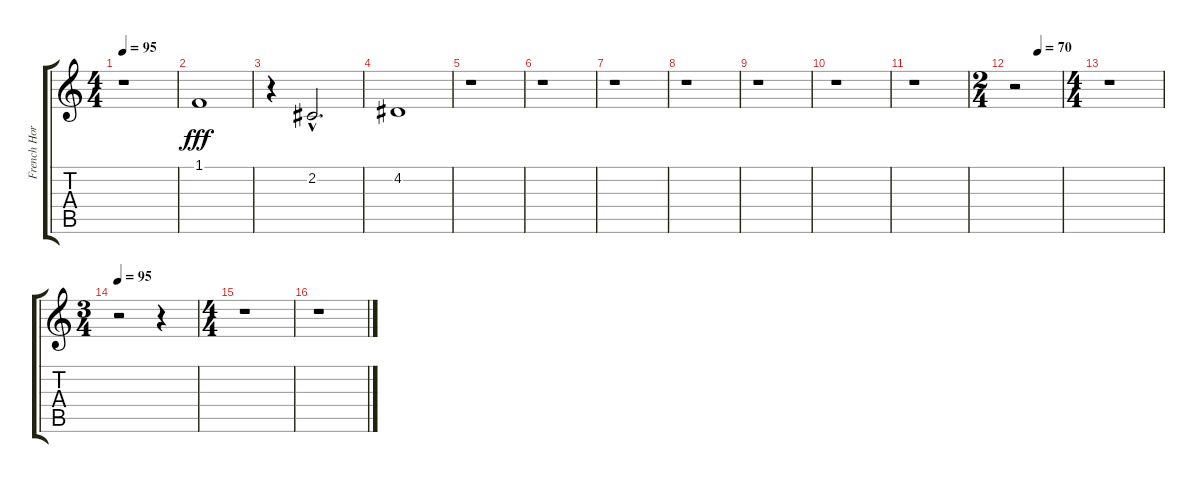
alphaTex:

\track ("French Horns" "French Hor") {instrument frenchhorn}
\staff {score tabs}
\tuning (E4 B3 G3 D3 A2 E2) {hide}
\ts (4 4)
\tempo 95
\clef g2
\ks c
r.1{dy f} |
1.1.1{dy fff} |
r.4 2.2{hac}.2{d} |
4.2.1 |
r.1 |
r.1 |
r.1 |
r.1 |
r.1 |
r.1 |
r.1 |
\ts (2 4)
\tempo (70 0.5)
r.2 |
\ts (4 4)
r.1 |
\ts (3 4)
\tempo 95
r.2 r.4 |
\ts (4 4)
r.1 |
r.1
